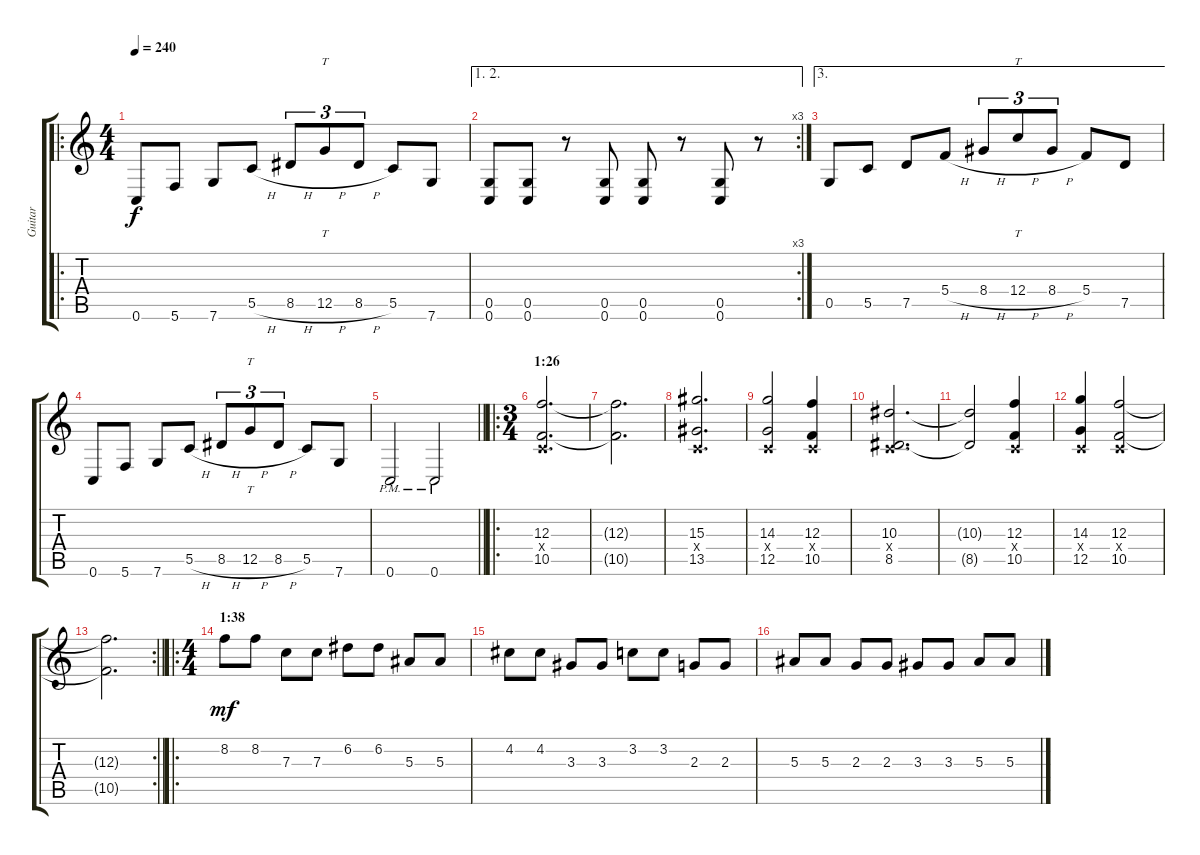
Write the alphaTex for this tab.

\track ("Guitar" "Guitar") {instrument distortionguitar}
\staff {score tabs}
\tuning (D4 A3 F3 C3 G2 C2) {hide}
\ro
\ts (4 4)
\tempo 240
\clef g2
\ks c
0.6.8{dy f} 5.6.8 7.6.8 5.5{h}.8 8.5{h}.8{tu (3 2)} 12.5{h}.8{tt tu (3 2)} 8.5{h}.8{tu (3 2)} 5.5.8 7.6.8 |
\ae (1 2)
\rc 3
(0.5 0.6).8 (0.5 0.6).8 r.8 (0.5 0.6).8 (0.5 0.6).8 r.8 (0.5 0.6).8 r.8 |
\ae 3
0.5.8 5.5.8 7.5.8 5.4{h}.8 8.4{h}.8{tu (3 2)} 12.4{h}.8{tt tu (3 2)} 8.4{h}.8{tu (3 2)} 5.4.8 7.5.8 |
0.6.8 5.6.8 7.6.8 5.5{h}.8 8.5{h}.8{tu (3 2)} 12.5{h}.8{tt tu (3 2)} 8.5{h}.8{tu (3 2)} 5.5.8 7.6.8 |
\barLineRight lightlight
0.6{pm}.2 0.6{pm}.2 |
\ro
\ts (3 4)
\section ("" "1:26")
(12.3 0.4{x} 10.5).2{d} |
(12.3{t} 10.5{t}).2{d} |
(15.3 0.4{x} 13.5).2{d} |
(14.3 0.4{x} 12.5).2 (12.3 0.4{x} 10.5).4 |
(10.3 0.4{x} 8.5).2{d} |
(10.3{t} 8.5{t}).2 (12.3 0.4{x} 10.5).4 |
(14.3 0.4{x} 12.5).4 (12.3 0.4{x} 10.5).2 |
\rc 2
\barLineRight lightlight
(12.3{t} 10.5{t}).2{d} |
\ro
\ts (4 4)
\section ("" "1:38")
8.2.8{dy mf} 8.2.8 7.3.8 7.3.8 6.2.8 6.2.8 5.3.8 5.3.8 |
4.2.8 4.2.8 3.3.8 3.3.8 3.2.8 3.2.8 2.3.8 2.3.8 |
5.3.8 5.3.8 2.3.8 2.3.8 3.3.8 3.3.8 5.3.8 5.3.8
